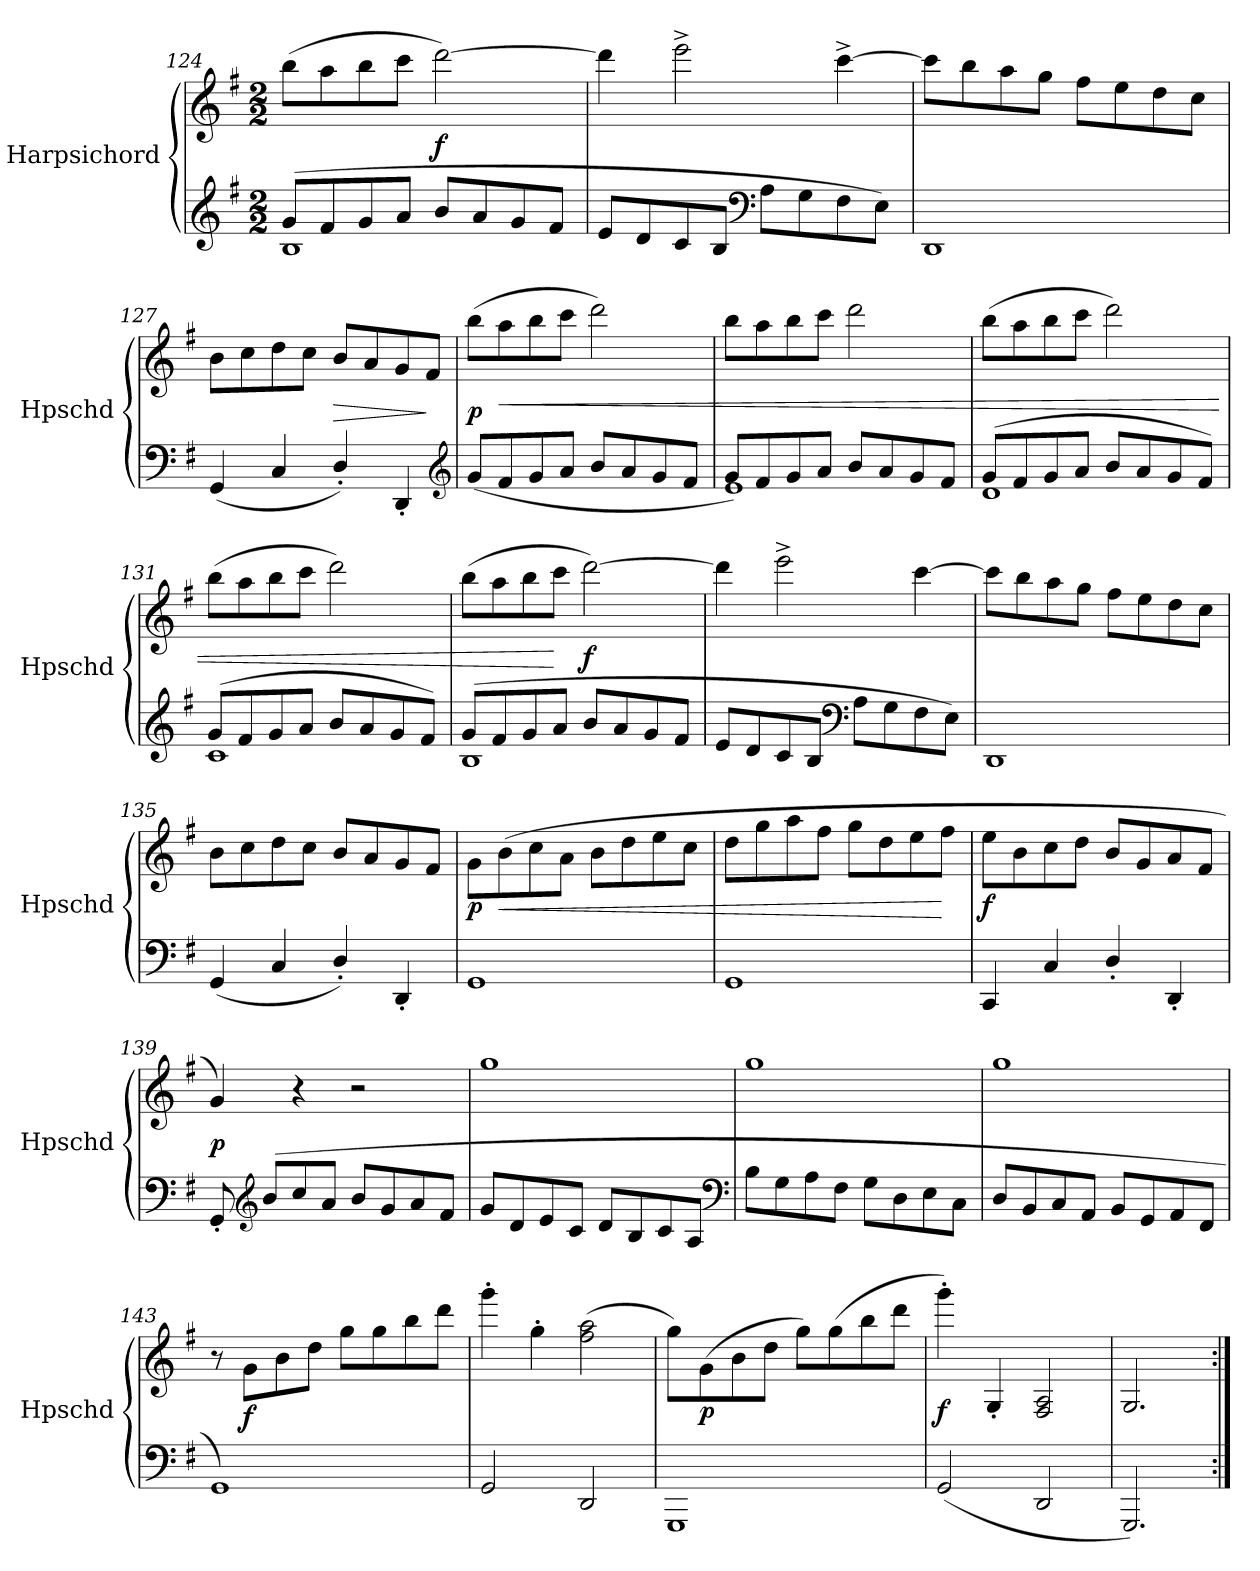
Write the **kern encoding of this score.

**kern	**kern	**dynam
*part1	*part1	*part1
*staff2	*staff1	*staff1/2
*I"Harpsichord	*	*
*I'Hpschd	*	*
*clefG2	*clefG2	*
*k[f#]	*k[f#]	*
*G:	*G:	*
*M2/2	*M2/2	*
=124	=124	=124
*^	*	*
(8g/L	1B	(8bb\L	.
8f#/	.	8aa\	.
8g/	.	8bb\	.
8a/J	.	8ccc\J	.
8b/L	.	[2ddd\)	f
8a/	.	.	.
8g/	.	.	.
8f#/J	.	.	.
*v	*v	*	*
=125	=125	=125
8e/L	4ddd\]	.
8d/	.	.
8c/	2eee^\	.
8B/J	.	.
*clefF4	*	*
8A\L	.	.
8G\	.	.
8F#\	[4ccc^\	.
8E\J)	.	.
=126	=126	=126
1DD	8ccc\L]	.
.	8bb\	.
.	8aa\	.
.	8gg\J	.
.	8ff#\L	.
.	8ee\	.
.	8dd\	.
.	8cc\J	.
=127	=127	=127
(4GG/	8b\L	.
.	8cc\	.
4C/	8dd\	.
.	8cc\J	.
4D'/)	8b/L	>
.	8a/	.
4DD'/	8g/	.
.	8f#/J	]
*clefG2	*	*
=128	=128	=128
(8g/L	(8bb\L	p
8f#/	8aa\	<
8g/	8bb\	.
8a/J	8ccc\J	.
8b/L	2ddd\)	.
8a/	.	.
8g/	.	.
8f#/J	.	.
=129	=129	=129
*^	*	*
8g/L	1e)	8bb\L	.
8f#/	.	8aa\	.
8g/	.	8bb\	.
8a/J	.	8ccc\J	.
8b/L	.	2ddd\	.
8a/	.	.	.
8g/	.	.	.
8f#/J	.	.	.
=130	=130	=130	=130
(8g/L	1d	(8bb\L	.
8f#/	.	8aa\	.
8g/	.	8bb\	.
8a/J	.	8ccc\J	.
8b/L	.	2ddd\)	.
8a/	.	.	.
8g/	.	.	.
8f#/J)	.	.	.
=131	=131	=131	=131
(8g/L	1c	(8bb\L	.
8f#/	.	8aa\	.
8g/	.	8bb\	.
8a/J	.	8ccc\J	.
8b/L	.	2ddd\)	.
8a/	.	.	.
8g/	.	.	.
8f#/J)	.	.	.
=132	=132	=132	=132
(8g/L	1B	(8bb\L	.
8f#/	.	8aa\	.
8g/	.	8bb\	.
8a/J	.	8ccc\J	[
8b/L	.	[2ddd\)	f
8a/	.	.	.
8g/	.	.	.
8f#/J	.	.	.
*v	*v	*	*
=133	=133	=133
8e/L	4ddd\]	.
8d/	.	.
8c/	2eee^\	.
8B/J	.	.
*clefF4	*	*
8A\L	.	.
8G\	.	.
8F#\	[4ccc\	.
8E\J)	.	.
=134	=134	=134
1DD	8ccc\L]	.
.	8bb\	.
.	8aa\	.
.	8gg\J	.
.	8ff#\L	.
.	8ee\	.
.	8dd\	.
.	8cc\J	.
=135	=135	=135
(4GG/	8b\L	.
.	8cc\	.
4C/	8dd\	.
.	8cc\J	.
4D'/)	8b/L	.
.	8a/	.
4DD'/	8g/	.
.	8f#/J	.
=136	=136	=136
1GG	8g\L	p
.	(8b\	<
.	8cc\	.
.	8a\J	.
.	8b\L	.
.	8dd\	.
.	8ee\	.
.	8cc\J	.
=137	=137	=137
1GG	8dd\L	.
.	8gg\	.
.	8aa\	.
.	8ff#\J	.
.	8gg\L	.
.	8dd\	.
.	8ee\	.
.	8ff#\J	[
=138	=138	=138
4CC/	8ee\L	f
.	8b\	.
4C/	8cc\	.
.	8dd\J	.
4D'/	8b/L	.
.	8g/	.
4DD'/	8a/	.
.	8f#/J	.
=139	=139	=139
8GG'/	4g/)	p
*clefG2	*	*
(8b/L	.	.
8cc/	4r	.
8a/J	.	.
8b/L	2r	.
8g/	.	.
8a/	.	.
8f#/J	.	.
=140	=140	=140
8g/L	1gg	.
8d/	.	.
8e/	.	.
8c/J	.	.
8d/L	.	.
8B/	.	.
8c/	.	.
8A/J	.	.
*clefF4	*	*
=141	=141	=141
8B\L	1gg	.
8G\	.	.
8A\	.	.
8F#\J	.	.
8G\L	.	.
8D\	.	.
8E\	.	.
8C\J	.	.
=142	=142	=142
8D/L	1gg	.
8BB/	.	.
8C/	.	.
8AA/J	.	.
8BB/L	.	.
8GG/	.	.
8AA/	.	.
8FF#/J	.	.
=143	=143	=143
1GG)	8r	.
.	8g\L	f
.	8b\	.
.	8dd\J	.
.	8gg\L	.
.	8gg\	.
.	8bb\	.
.	8ddd\J	.
=144	=144	=144
2GG/	4ggg'\	.
.	4gg'\	.
2DD/	(2ff#\ 2aa\	.
=145	=145	=145
1GGG	8gg\L)	.
.	(8g\	p
.	8b\	.
.	8dd\J	.
.	8gg\L)	.
.	(8gg\	.
.	8bb\	.
.	8ddd\J	.
=146	=146	=146
(2GG/	4ggg'\)	f
.	4G'/	.
2DD/	2F#/ 2A/	.
=147	=147	=147
2.GGG/)	2.G/	.
=:|!	=:|!	=:|!
*-	*-	*-
